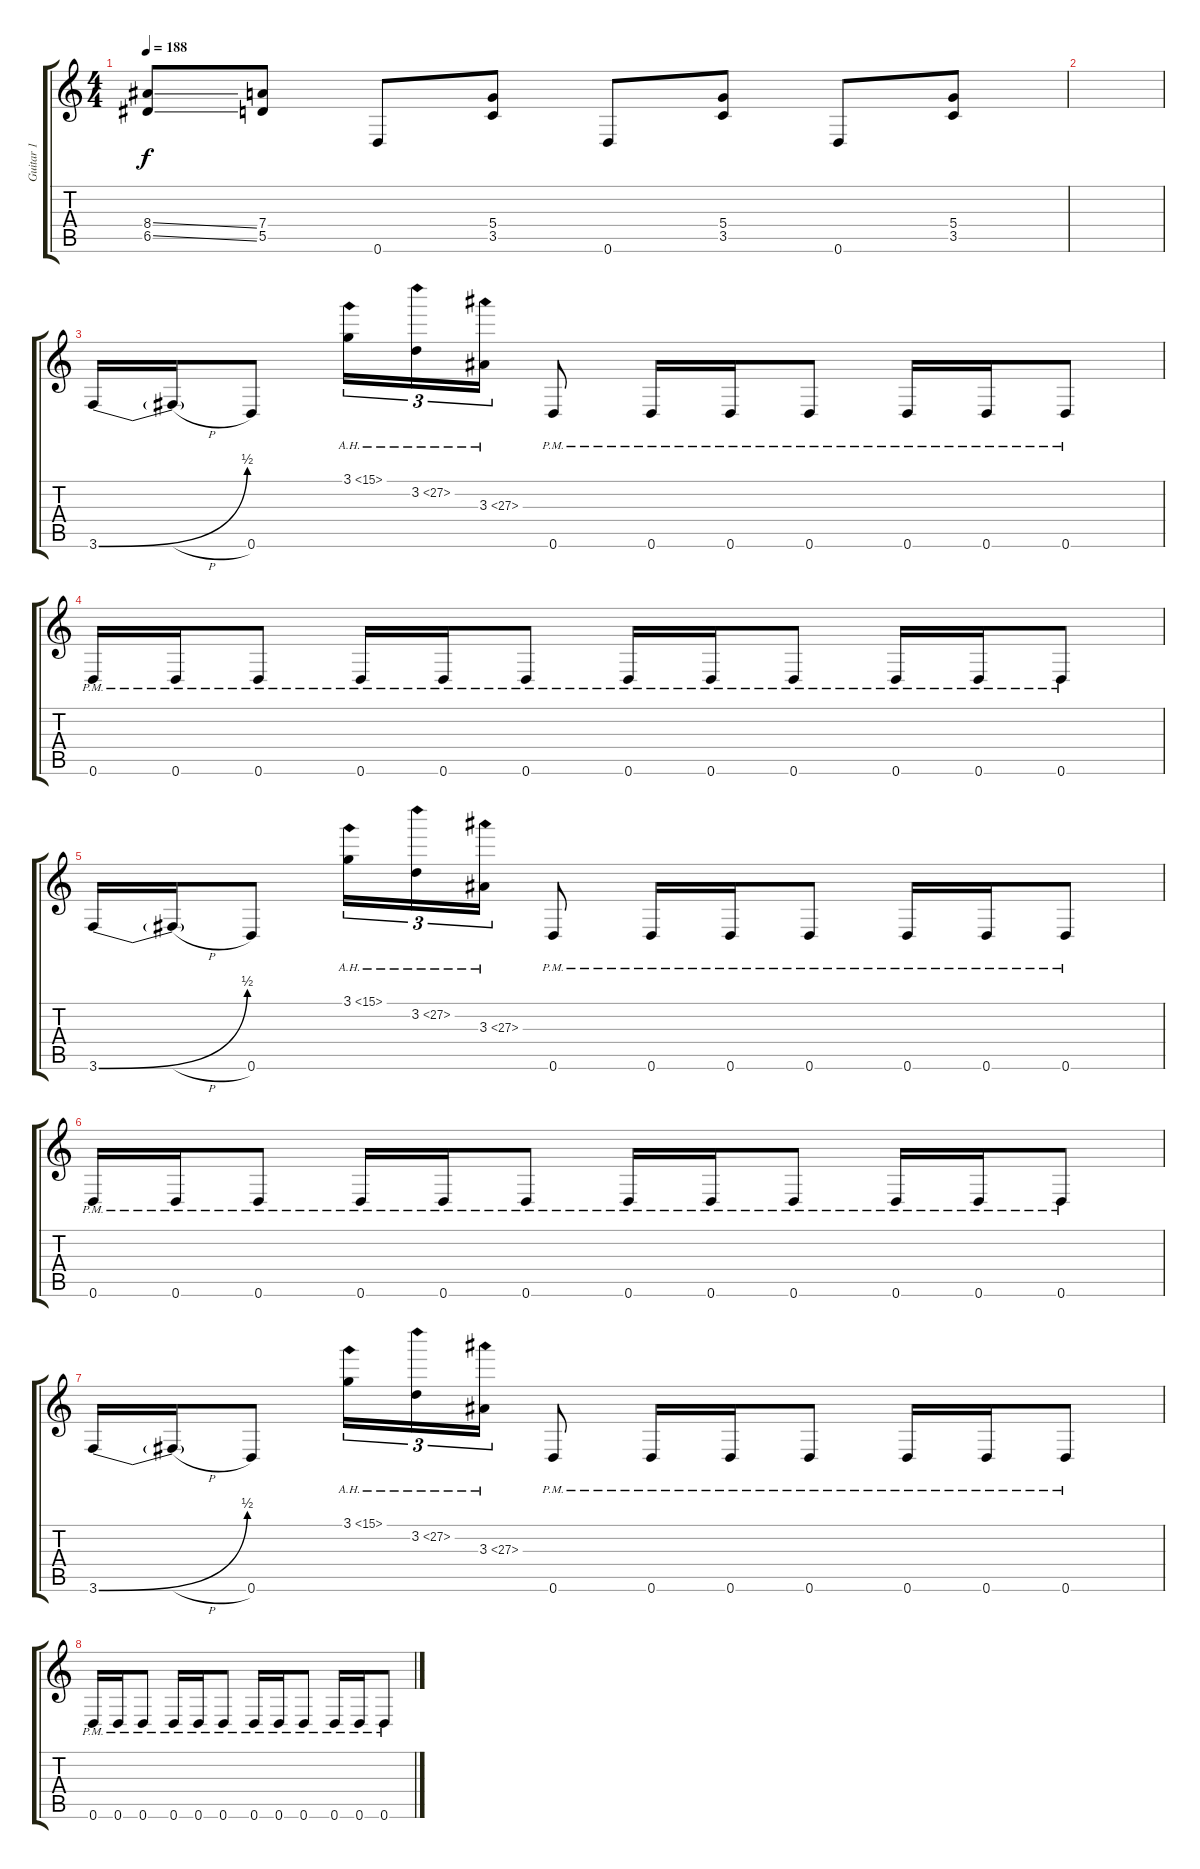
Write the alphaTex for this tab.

\track ("Guitar 1" "Guitar 1") {instrument distortionguitar}
\staff {score tabs}
\tuning (E4 B3 G3 D3 A2 D2) {hide}
\ts (4 4)
\tempo 188
\clef g2
\ks c
(8.4{ss} 6.5{ss}).8{dy f} (7.4 5.5).8 0.6.8 (5.4 3.5).8 0.6.8 (5.4 3.5).8 0.6.8 (5.4 3.5).8 |
|
3.6{be (bend 0 0 60 2)}.16 3.6{h t}.16 0.6.8 3.1{ah 12}.16{tu (3 2)} 3.2{ah 24}.16{tu (3 2)} 3.3{ah 24}.16{tu (3 2)} 0.6{pm}.8 0.6{pm}.16 0.6{pm}.16 0.6{pm}.8 0.6{pm}.16 0.6{pm}.16 0.6{pm}.8 |
0.6{pm}.16 0.6{pm}.16 0.6{pm}.8 0.6{pm}.16 0.6{pm}.16 0.6{pm}.8 0.6{pm}.16 0.6{pm}.16 0.6{pm}.8 0.6{pm}.16 0.6{pm}.16 0.6{pm}.8 |
3.6{be (bend 0 0 60 2)}.16 3.6{h t}.16 0.6.8 3.1{ah 12}.16{tu (3 2)} 3.2{ah 24}.16{tu (3 2)} 3.3{ah 24}.16{tu (3 2)} 0.6{pm}.8 0.6{pm}.16 0.6{pm}.16 0.6{pm}.8 0.6{pm}.16 0.6{pm}.16 0.6{pm}.8 |
0.6{pm}.16 0.6{pm}.16 0.6{pm}.8 0.6{pm}.16 0.6{pm}.16 0.6{pm}.8 0.6{pm}.16 0.6{pm}.16 0.6{pm}.8 0.6{pm}.16 0.6{pm}.16 0.6{pm}.8 |
3.6{be (bend 0 0 60 2)}.16 3.6{h t}.16 0.6.8 3.1{ah 12}.16{tu (3 2)} 3.2{ah 24}.16{tu (3 2)} 3.3{ah 24}.16{tu (3 2)} 0.6{pm}.8 0.6{pm}.16 0.6{pm}.16 0.6{pm}.8 0.6{pm}.16 0.6{pm}.16 0.6{pm}.8 |
0.6{pm}.16 0.6{pm}.16 0.6{pm}.8 0.6{pm}.16 0.6{pm}.16 0.6{pm}.8 0.6{pm}.16 0.6{pm}.16 0.6{pm}.8 0.6{pm}.16 0.6{pm}.16 0.6{pm}.8
